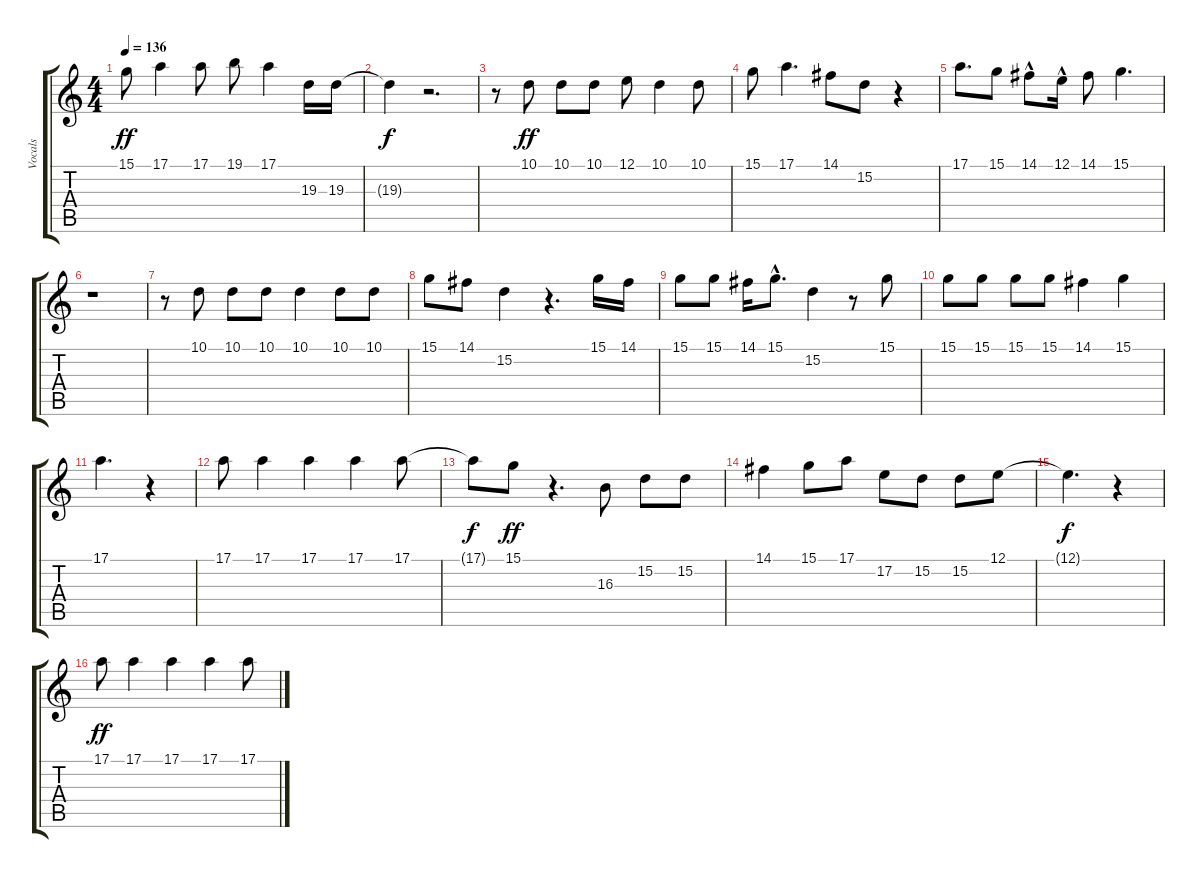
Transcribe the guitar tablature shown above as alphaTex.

\track ("Vocals" "Vocals") {instrument choiraahs}
\staff {score tabs}
\tuning (E4 B3 G3 D3 A2 E2) {hide}
\ts (4 4)
\tempo 136
\clef g2
\ks c
15.1.8{dy ff} 17.1.4 17.1.8 19.1.8 17.1.4 19.3.16 19.3.16 |
19.3{t}.4{dy f} r.2{d} |
r.8 10.1.8{dy ff} 10.1.8 10.1.8 12.1.8 10.1.4 10.1.8 |
15.1.8 17.1.4{d} 14.1.8 15.2.8 r.4 |
17.1.8{d} 15.1.8 14.1{hac}.8 12.1{hac}.16 14.1.8 15.1.4{d} |
r.1 |
r.8 10.1.8 10.1.8 10.1.8 10.1.4 10.1.8 10.1.8 |
15.1.8 14.1.8 15.2.4 r.4{d} 15.1.16 14.1.16 |
15.1.8 15.1.8 14.1.16 15.1{hac}.8{d} 15.2.4 r.8 15.1.8 |
15.1.8 15.1.8 15.1.8 15.1.8 14.1.4 15.1.4 |
17.1.4{d} r.4 |
17.1.8 17.1.4 17.1.4 17.1.4 17.1.8 |
17.1{t}.8{dy f} 15.1.8{dy ff} r.4{d} 16.3.8 15.2.8 15.2.8 |
14.1.4 15.1.8 17.1.8 17.2.8 15.2.8 15.2.8 12.1.8 |
12.1{t}.4{d dy f} r.4 |
17.1.8{dy ff} 17.1.4 17.1.4 17.1.4 17.1.8
